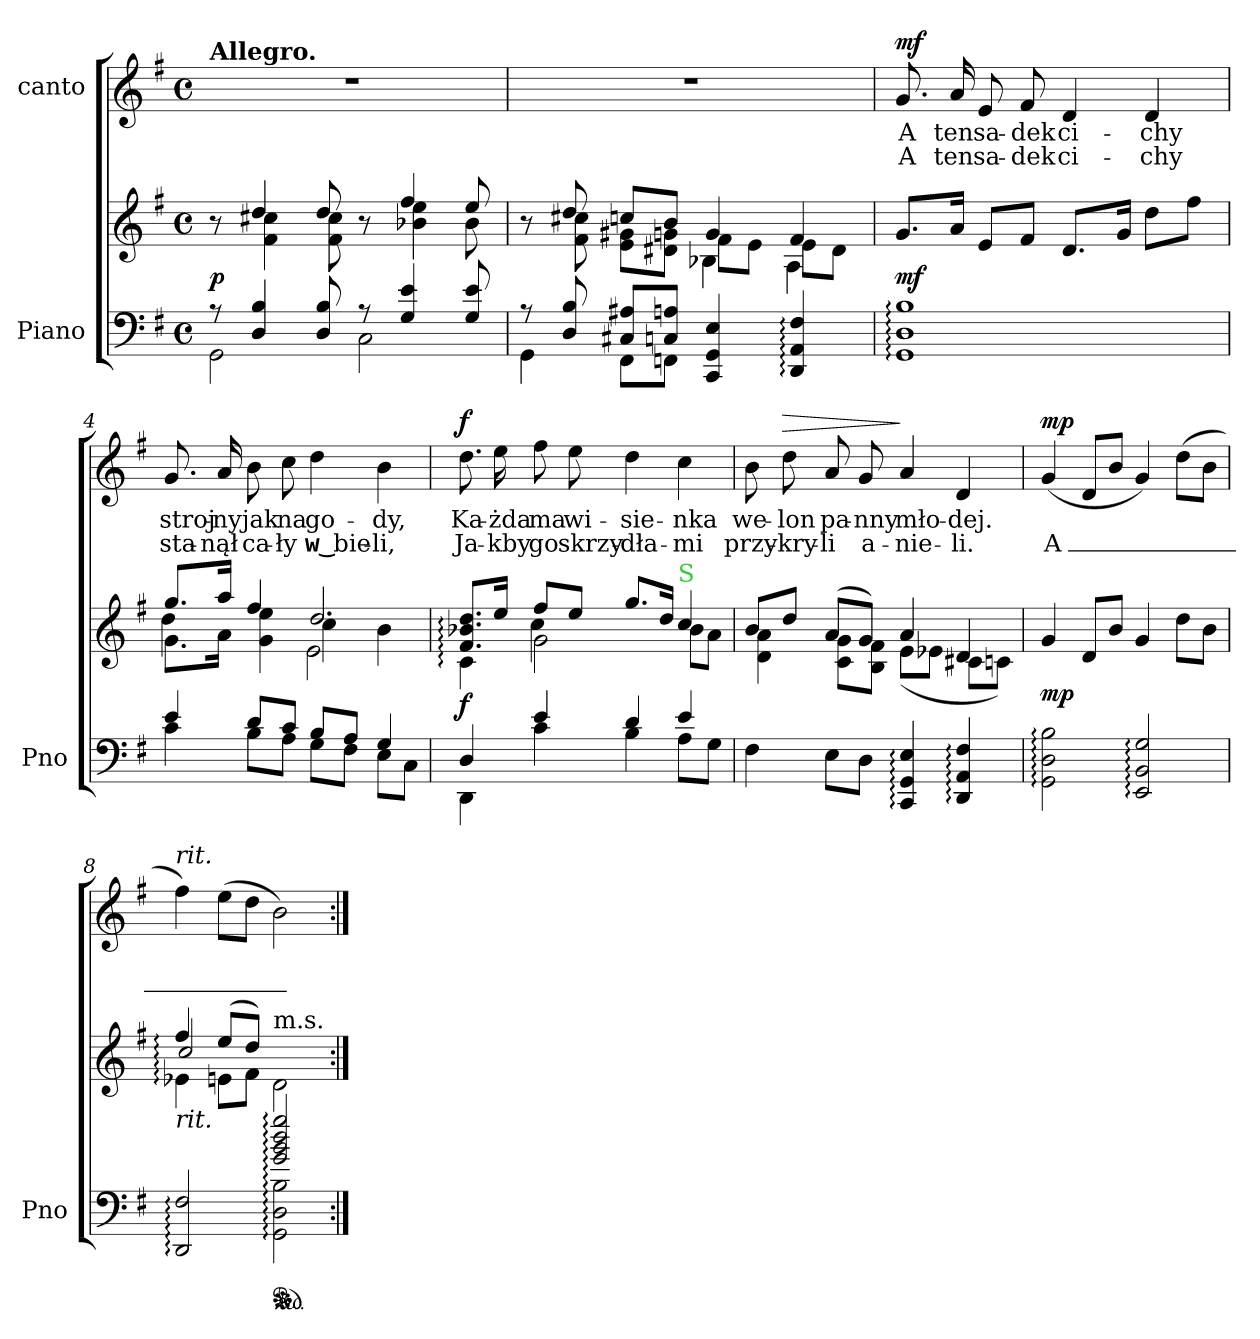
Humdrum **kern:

**kern	**kern	**dynam	**kern	**text	**text	**dynam
*part2	*part2	*part2	*part1	*part1	*part1	*part1
*staff3	*staff2	*staff2/3	*staff1	*staff1	*staff1	*staff1
*I"Piano	*	*	*I"canto	*	*	*
*I'Pno	*	*	*	*	*	*
*clefF4	*clefG2	*	*clefG2	*	*	*
*k[f#]	*k[f#]	*	*k[f#]	*	*	*
*G:	*G:	*	*G:	*	*	*
*M4/4	*M4/4	*	*M4/4	*	*	*
*met(c)	*met(c)	*	*met(c)	*	*	*
=1	=1	=1	=1	=1	=1	=1
*^	*^	*	*	*	*	*
!	!	!	!	!	!LO:TX:a:B:t=Allegro.	!	!	!
8rA	2GG\	8r	8ryy	p	1r	.	.	.
4D/ 4B/	.	4dd/	4f#\ 4cc#X\	.	.	.	.	.
8D/ 8B/	.	8dd/	8f#\ 8cc#\	.	.	.	.	.
8r	2C\	8ryy	8r	.	.	.	.	.
4G/ 4e/	.	4ff#/	4b-X\ 4ee\	.	.	.	.	.
8G/ 8e/	.	8ee/	8b-\	.	.	.	.	.
=2	=2	=2	=2	=2	=2	=2	=2	=2
*	*	*	*^	*	*	*	*	*
8rA	4GG\	8r	8ryy	4ryy	.	1r	.	.	.
8D/ 8B/	.	8dd/	8f#\ 8cc#X\	.	.	.	.	.	.
8C#X/ 8A#X/L	8FF#\L	8ccn/L	8e\ 8g#X\L	4ryy	.	.	.	.	.
8Cn/ 8An/J	8FFn\J	8b/J	8d#X\ 8gn\J	.	.	.	.	.	.
4CC/ 4GG/ 4E/	2ryy	4g/	8f#\L	4B-X\	.	.	.	.	.
.	.	.	8e\J	.	.	.	.	.	.
4DD:/ 4AA:/ 4F#:/	.	4f#/	8e\L	4A\	.	.	.	.	.
.	.	.	8d#\J	.	.	.	.	.	.
*v	*v	*	*	*	*	*	*	*	*
*	*v	*v	*v	*	*	*	*	*
=3	=3	=3	=3	=3	=3	=3
*	*^	*	*	*	*	*
!	!	!	!	!	!	!	!LO:DY:a
*	*v	*v	*	*	*	*	*
1GG: 1D: 1B:	8.g/L	mf	8.g/	A	A	mf
.	16a/Jk	.	16a/	ten	ten	.
.	8e/L	.	8e/	sa-	sa-	.
.	8f#/J	.	8f#/	-dek	-dek	.
.	8.d/L	.	4d/	ci-	ci-	.
.	16g/Jk	.	.	.	.	.
.	8dd\L	.	4d/	-chy	-chy	.
.	8ff#\J	.	.	.	.	.
=4	=4	=4	=4	=4	=4	=4
*^	*^	*	*	*	*	*
*	*	*	*^	*	*	*	*	*
4e/	4c\	8.gg/L	8.g\L	4dd\	.	8.g/	stroj-	sta-	.
.	.	16aa/Jk	16a\Jk	.	.	16a/	-ny	-nął	.
8d/L	8B\L	4ff#/	4g\ 4ee\	4ryy	.	8b\	jak	ca-	.
8c/J	8A\J	.	.	.	.	8cc\	na	-ły	.
!	!	!LO:N:vis=2.	!	!	!	!	!	!	!
8B/L	8G\L	2dd/	4cc\	2e\	.	4dd\	go-	w bie-	.
8A/J	8F#\J	.	.	.	.	.	.	.	.
4G/	8E\L	.	4b\	.	.	4b\	-dy,	-li,	.
.	8C\J	.	.	.	.	.	.	.	.
=5	=5	=5	=5	=5	=5	=5	=5	=5	=5
!	!	!	!	!	!	!	!	!	!LO:DY:a
4D/	4DD\	8.f#:/ 8.b-X:/ 8.dd:/L	4c:\	4ryy	f	8.dd\	Ka-	Ja-	f
.	.	16ee/Jk	.	.	.	16ee\	-żda	-kby	.
4e/	4c\	8ff#/L	2g\	4cc\	.	8ff#\	ma	go	.
.	.	8ee/J	.	.	.	8ee\	wi-	skrzy-	.
4d/	4B\	8.gg/L	.	2ryy	.	4dd\	-sie-	-dła-	.
.	.	16dd/Jk	.	.	.	.	.	.	.
!	!	!LO:TX:a:color=limegreen:t=S	!	!	!	!	!	!	!
4e/	8A\L	4cc/	8b-\L	.	.	4cc\	-nka	-mi	.
.	8G\J	.	8a\J	.	.	.	.	.	.
*v	*v	*	*	*	*	*	*	*	*
*	*	*v	*v	*	*	*	*	*
=6	=6	=6	=6	=6	=6	=6	=6
4F#\	8b/L	4d\ 4a\	.	8b\	we-	przy-	.
!	!	!	!	!	!	!	!LO:HP:a
.	8dd/J	.	.	8dd\	-lon	-kry-	>
8E\L	(8a/L	8c\ 8g\L	.	8a/	pa-	-li	.
8D\J	8g/J)	8B\ 8f#\J	.	8g/	-nny	a-	.
4CC:/ 4GG:/ 4E:/	4a/	(8e\L	.	4a/	mło-	-nie-	]
.	.	8e-X\J	.	.	.	.	.
4DD:/ 4AA:/ 4F#:/	4d/	8c#X\L	.	4d/	-dej.	-li.	.
.	.	8cn\J)	.	.	.	.	.
=7	=7	=7	=7	=7	=7	=7	=7
!	!	!	!	!	!	!	!LO:DY:a
*	*v	*v	*	*	*	*	*
2GG:\ 2D:\ 2B:\	4g/	mp	(>4g/	.	A_	mp
.	8d/L	.	8d/L	.	.	.
.	8b/J	.	8b/J	.	.	.
2EE:/ 2BB:/ 2G:/	4g/	.	4g/)	.	.	.
.	8dd\L	.	(8dd\L	.	.	.
.	8b\J	.	8b\J	.	.	.
=8	=8	=8	=8	=8	=8	=8
*^	*^	*	*	*	*	*
*	*	*	*^	*	*	*	*	*
!	!	!	!	!	!	!LO:TX:a:i:t=rit.	!	!	!
!	!	!LO:TX:b:i:t=rit.	!	!	!	!	!	!	!
2DD:/ 2F#:/	2ryy	4ff#:/	4e-X:\	2cc:/	.	4ff#\)	.	.	.
.	.	(8ee/L	8en\L	.	.	(8ee\L	.	.	.
.	.	8dd/J)	8f#\J	.	.	8dd\J	.	.	.
!	!	!LO:TX:a:t=m.s.	!	!	!	!	!	!	!
*ped	*	*	*	*	*	*	*	*	*
*Xped	*	*	*	*	*	*	*	*	*
2GG:\ 2D:\ 2B:\	2g:/ 2b:/ 2dd:/ 2gg:/	2ryy	2d:\	2ryy	.	2b\)	.	.	.
*v	*v	*	*	*	*	*	*	*	*
*	*v	*v	*v	*	*	*	*	*
=:|!	=:|!	=:|!	=:|!	=:|!	=:|!	=:|!
*-	*-	*-	*-	*-	*-	*-
